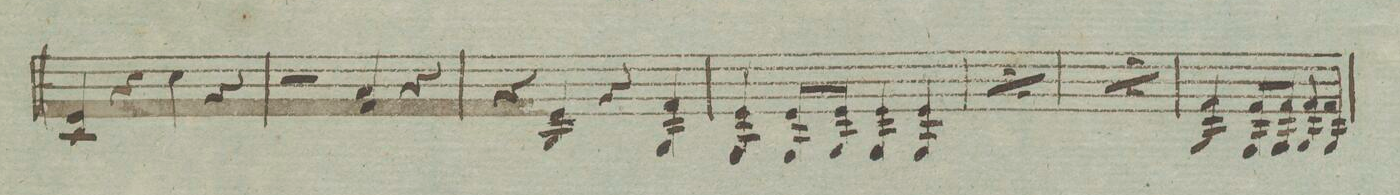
**kern	**dynam
*I"Violino. 2do	*
*clefG2	*
*k[]	*
*met(c)	*
*M4/4	*
4e 4c/	.
4r	.
4cc\	.
4r	.
=130	=130
2r	.
4a 4f/	.
4r	.
=131	=131
4r	.
4e 4G/	.
4r	.
4f 4G/	.
=132	=132
4e 4G/	.
8eL 8G/	.
8eJ 8G/	.
4e 4G/	.
4e 4G/	.
=133	=133
*rep	*
4e 4G/	.
8eL 8G/	.
8eJ 8G/	.
4e 4G/	.
4e 4G/	.
*Xrep	*
=134	=134
*rep	*
4e 4G/	.
8eL 8G/	.
8eJ 8G/	.
4e 4G/	.
4e 4G/	.
*Xrep	*
=135	=135
4f 4G/	.
8fL 8G/	.
8fJ 8G/	.
4f 4G/	.
4f 4G/	.
=136	=136
*-	*-
